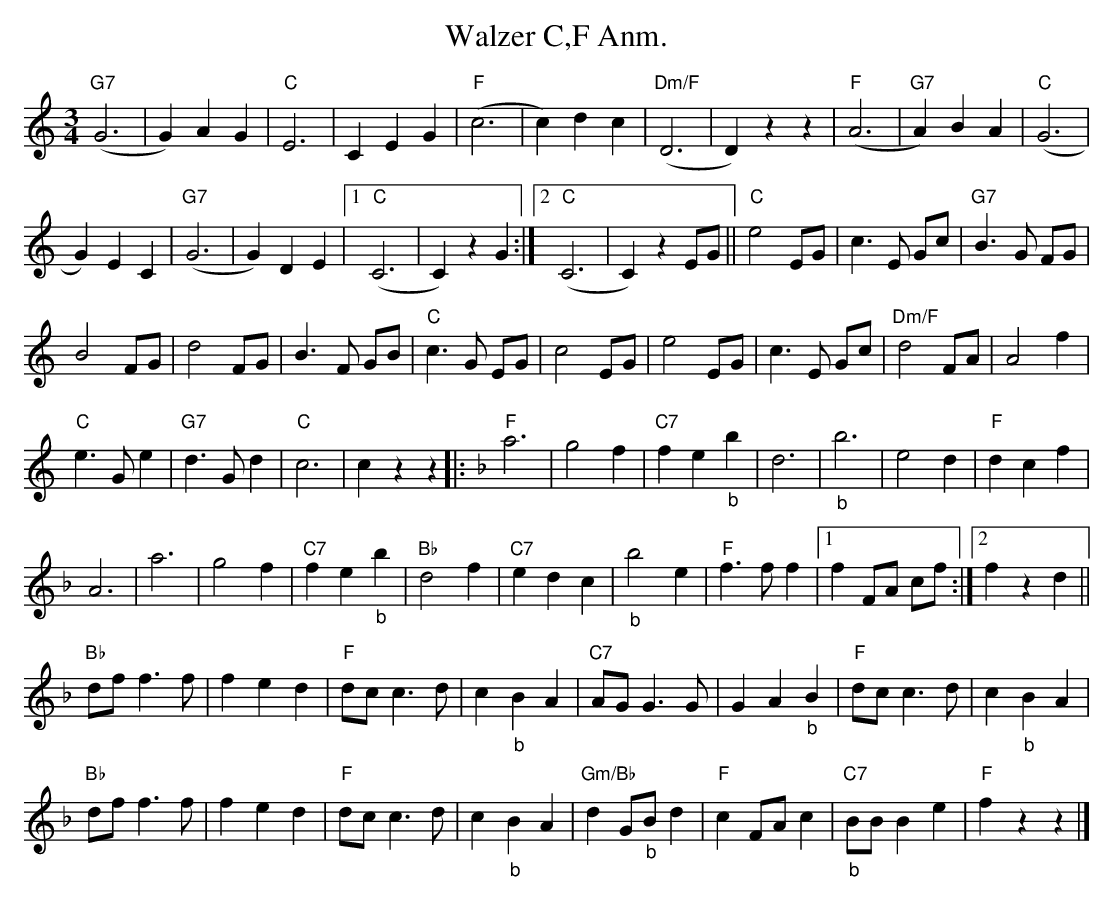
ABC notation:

X:1
T: Walzer C,F Anm.
M:3/4
L:1/4
K:C
("G7"G3 | G) A G | "C"E3 | CEG | ("F"c3 | c) dc | ("Dm/F"D3 | D) zz | ("F"A3 | "G7"A) B A | ("C"G3 |
G) EC | ("G7"G3 | G) DE |1 ("C"C3 | C) z G :|2 ("C"C3 | C) z E/G/ || "C"e2 E/G/ | c>E G/c/ | "G7"B>G F/G/ |
B2 F/G/ | d2 F/G/ | B>F G/B/ | "C"c>G E/G/ | c2 E/G/ | e2 E/G/ | c>E G/c/ | "Dm/F"d2 F/A/ | A2 f |
"C"e>G e | "G7"d>G d | "C"c3 | c zz |: [K:F] "F"a3 | g2 f | "C7"fe"_b"b | d3 | "_b"b3 | e2 d | "F"dcf |
A3 | a3 | g2 f | "C7"fe"_b"b | "Bb"d2 f | "C7"edc | "_b"b2 e | "F"f>f f |1 f F/A/ c/f/ :|2 f z d ||
"Bb"d/f/ f>f | fed | "F"d/c/ c>d | c"_b"BA | "C7"A/G/ G>G | GA"_b"B | "F"d/c/ c>d | c"_b"BA |
"Bb"d/f/ f>f | fed | "F"d/c/ c>d | c"_b"BA | "Gm/Bb"d G/"_b"B/ d | "F"c F/A/ c | "C7""_b"B/B/ B e | "F"f zz |]
